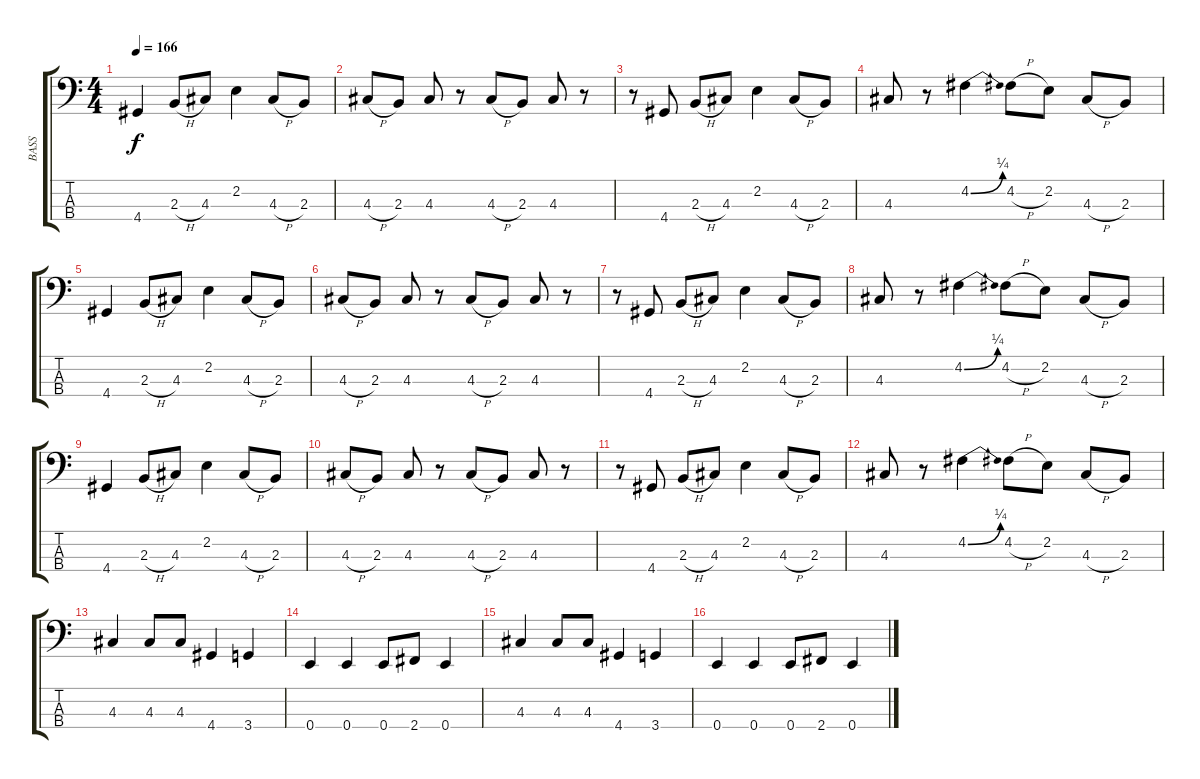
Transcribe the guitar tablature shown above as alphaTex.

\track ("BASS" "BASS") {instrument electricbassfinger}
\staff {score tabs}
\tuning (G2 D2 A1 E1) {hide}
\ts (4 4)
\tempo 166
\clef f4
\ks c
4.4.4{dy f} 2.3{h}.8 4.3.8 2.2.4 4.3{h}.8 2.3.8 |
4.3{h}.8 2.3.8 4.3.8 r.8 4.3{h}.8 2.3.8 4.3.8 r.8 |
r.8 4.4.8 2.3{h}.8 4.3.8 2.2.4 4.3{h}.8 2.3.8 |
4.3.8 r.8 4.2{be (bend 0 0 60 1)}.4 4.2{h}.8 2.2.8 4.3{h}.8 2.3.8 |
4.4.4 2.3{h}.8 4.3.8 2.2.4 4.3{h}.8 2.3.8 |
4.3{h}.8 2.3.8 4.3.8 r.8 4.3{h}.8 2.3.8 4.3.8 r.8 |
r.8 4.4.8 2.3{h}.8 4.3.8 2.2.4 4.3{h}.8 2.3.8 |
4.3.8 r.8 4.2{be (bend 0 0 60 1)}.4 4.2{h}.8 2.2.8 4.3{h}.8 2.3.8 |
4.4.4 2.3{h}.8 4.3.8 2.2.4 4.3{h}.8 2.3.8 |
4.3{h}.8 2.3.8 4.3.8 r.8 4.3{h}.8 2.3.8 4.3.8 r.8 |
r.8 4.4.8 2.3{h}.8 4.3.8 2.2.4 4.3{h}.8 2.3.8 |
4.3.8 r.8 4.2{be (bend 0 0 60 1)}.4 4.2{h}.8 2.2.8 4.3{h}.8 2.3.8 |
4.3.4 4.3.8 4.3.8 4.4.4 3.4.4 |
0.4.4 0.4.4 0.4.8 2.4.8 0.4.4 |
4.3.4 4.3.8 4.3.8 4.4.4 3.4.4 |
0.4.4 0.4.4 0.4.8 2.4.8 0.4.4
